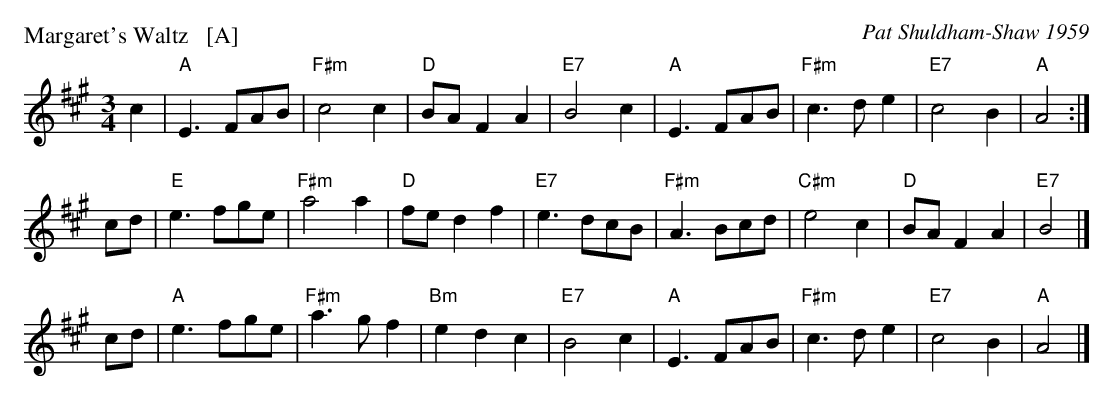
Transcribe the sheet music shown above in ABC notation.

X:1
P: Margaret's Waltz   [A]
C: Pat Shuldham-Shaw 1959
M: 3/4
L: 1/8
K: A
c2 \
| "A"E3 FAB | "F#m"c4 c2 | "D"BA F2 A2 | "E7"B4 c2 \
| "A"E3 FAB | "F#m"c3 d e2 | "E7"c4 B2 | "A"A4 :|
cd \
| "E"e3 fge | "F#m"a4 a2 | "D"fe d2 f2 | "E7"e3 dcB \
| "F#m"A3 Bcd | "C#m"e4 c2 | "D"BA F2 A2 | "E7"B4 |]
cd \
| "A"e3 fge | "F#m"a3 g f2 | "Bm"e2 d2 c2 | "E7"B4 c2 \
| "A"E3 FAB | "F#m"c3 d e2 | "E7"c4 B2 | "A"A4 |]
